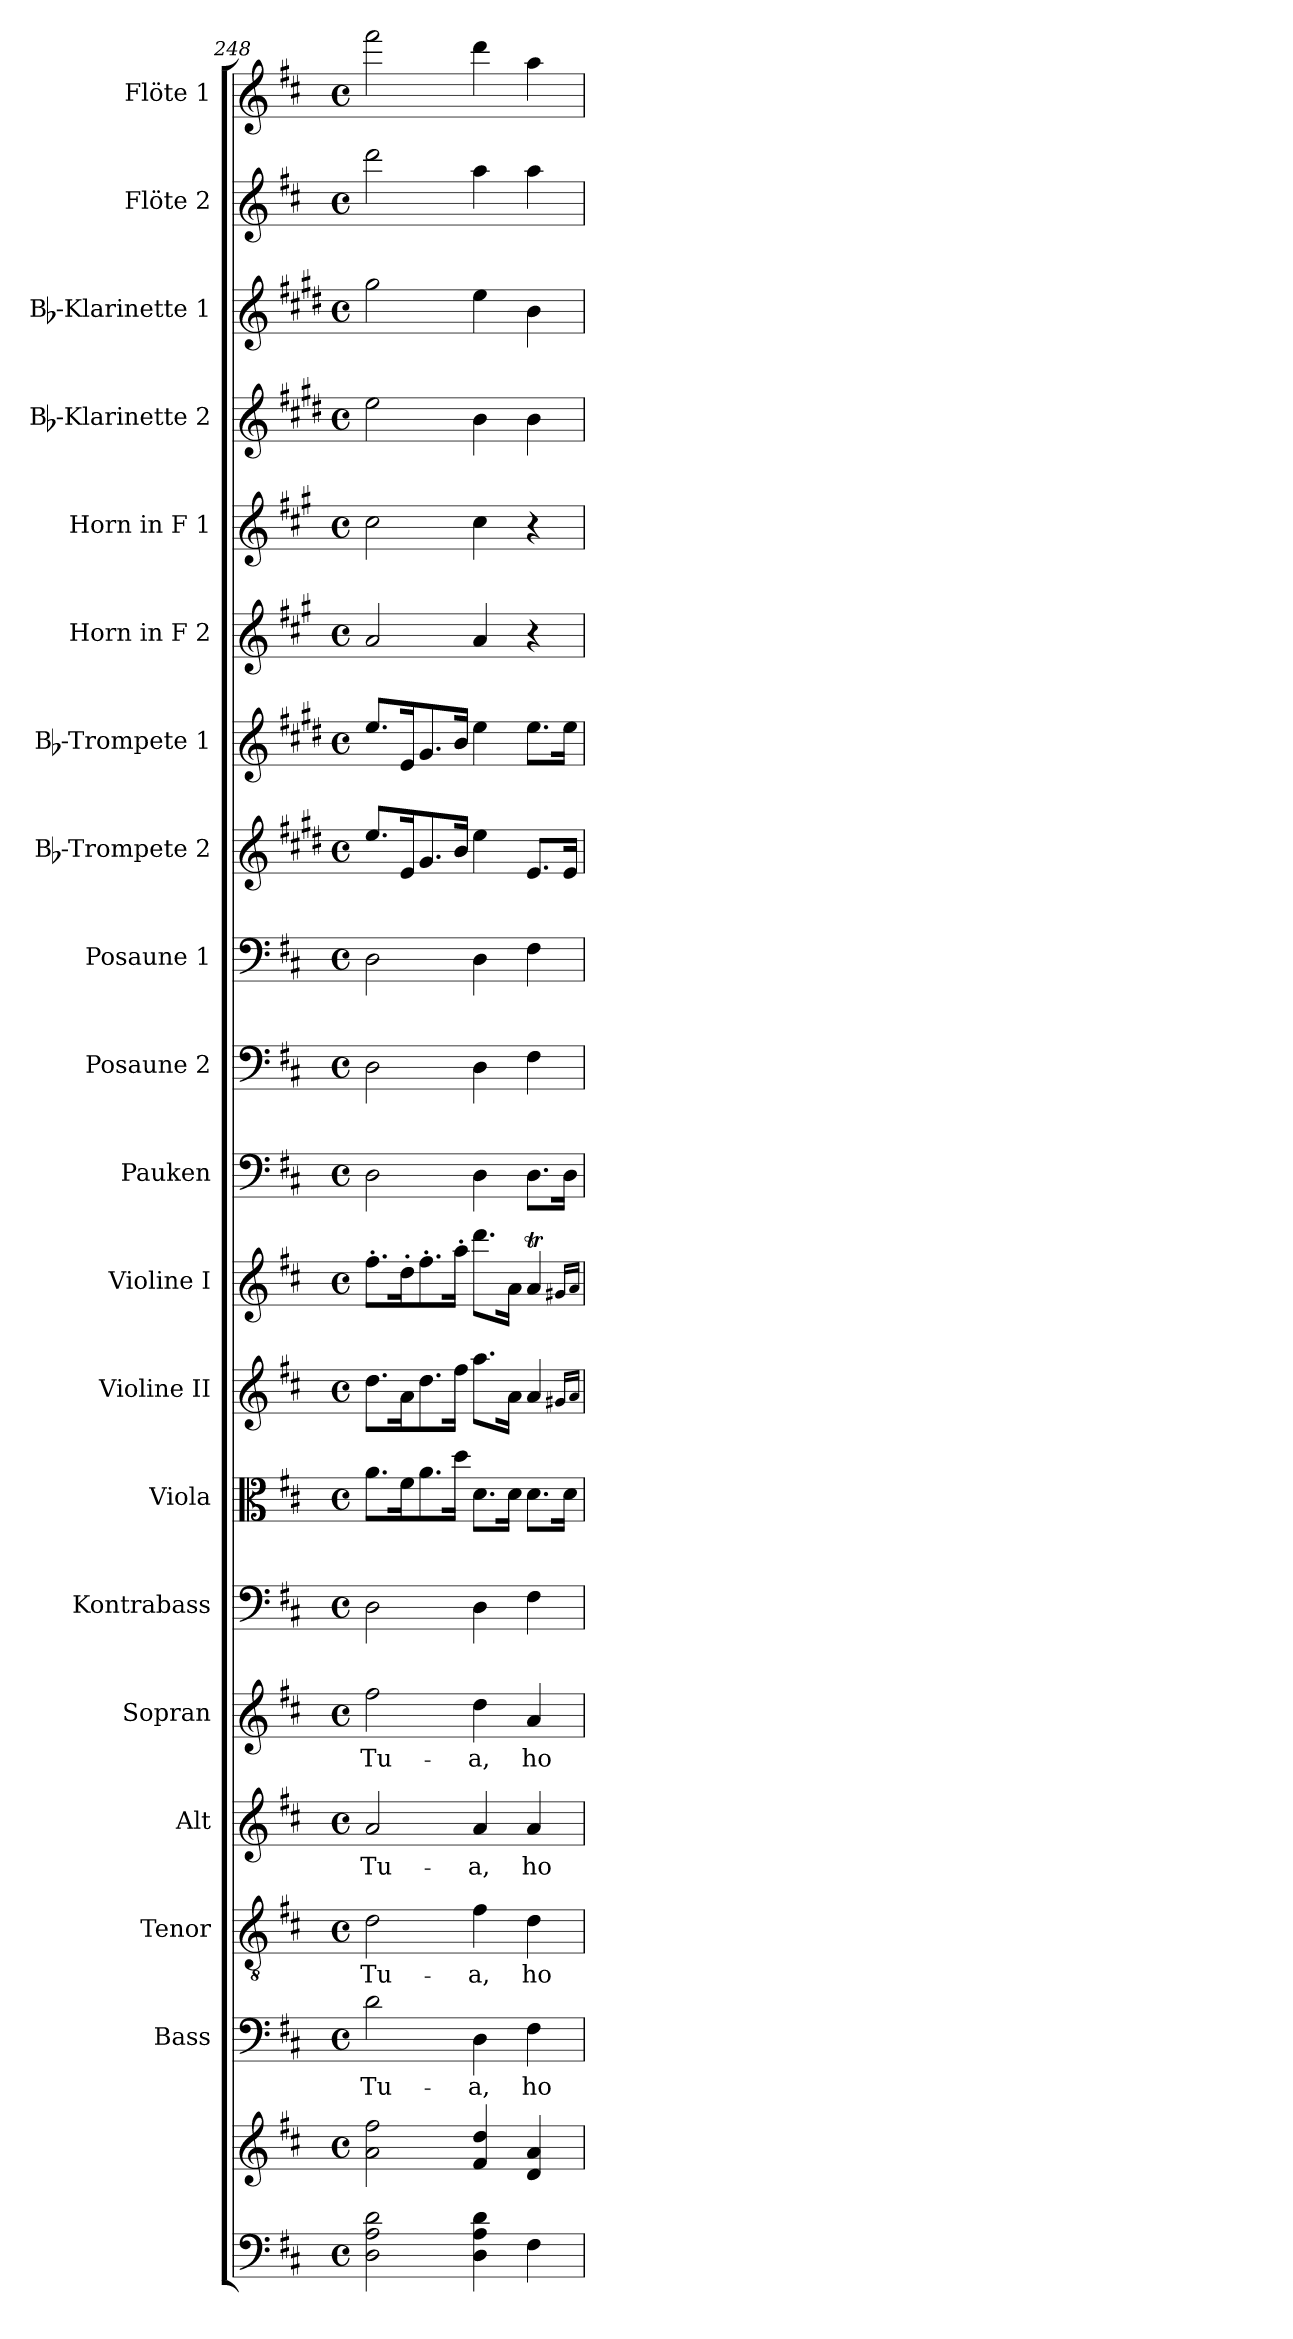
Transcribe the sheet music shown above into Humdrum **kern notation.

**kern	**kern	**kern	**text	**kern	**text	**kern	**text	**kern	**text	**kern	**kern	**kern	**kern	**kern	**kern	**kern	**kern	**kern	**kern	**kern	**kern	**kern	**kern	**kern
*part20	*part20	*part19	*part19	*part18	*part18	*part17	*part17	*part16	*part16	*part15	*part14	*part13	*part12	*part11	*part10	*part9	*part8	*part7	*part6	*part5	*part4	*part3	*part2	*part1
*staff21	*staff20	*staff19	*staff19	*staff18	*staff18	*staff17	*staff17	*staff16	*staff16	*staff15	*staff14	*staff13	*staff12	*staff11	*staff10	*staff9	*staff8	*staff7	*staff6	*staff5	*staff4	*staff3	*staff2	*staff1
*	*	*I"Bass	*	*I"Tenor	*	*I"Alt	*	*I"Sopran	*	*I"Kontrabass	*I"Viola	*I"Violine II	*I"Violine I	*I"Pauken	*I"Posaune 2	*I"Posaune 1	*I"Bb-Trompete 2	*I"Bb-Trompete 1	*I"Horn in F 2	*I"Horn in F 1	*I"Bb-Klarinette 2	*I"Bb-Klarinette 1	*I"Flöte 2	*I"Flöte 1
*	*	*I'B.	*	*I'T.	*	*I'A.	*	*I'S.	*	*I'Kb.	*I'Vla.	*I'Vl. II	*I'Vl. I	*I'Pk.	*I'Pos. 2	*I'Pos. 1	*I'Bb Trp. 2	*I'Bb Trp. 1	*	*	*I'Bb Kl. 2	*I'Bb Kl. 1	*I'Fl. 2	*I'Fl. 1
*clefF4	*clefG2	*clefF4	*	*clefGv2	*	*clefG2	*	*clefG2	*	*clefF4	*clefC3	*clefG2	*clefG2	*clefF4	*clefF4	*clefF4	*clefG2	*clefG2	*clefG2	*clefG2	*clefG2	*clefG2	*clefG2	*clefG2
*	*	*	*	*	*	*	*	*	*	*ITrd7c12	*	*	*	*	*	*	*ITrd1c2	*ITrd1c2	*ITrd4c7	*ITrd4c7	*ITrd1c2	*ITrd1c2	*	*
*k[f#c#]	*k[f#c#]	*k[f#c#]	*	*k[f#c#]	*	*k[f#c#]	*	*k[f#c#]	*	*k[f#c#]	*k[f#c#]	*k[f#c#]	*k[f#c#]	*k[f#c#]	*k[f#c#]	*k[f#c#]	*k[f#c#]	*k[f#c#]	*k[f#c#]	*k[f#c#]	*k[f#c#]	*k[f#c#]	*k[f#c#]	*k[f#c#]
*D:	*D:	*D:	*	*D:	*	*D:	*	*D:	*	*D:	*D:	*D:	*D:	*D:	*D:	*D:	*D:	*D:	*D:	*D:	*D:	*D:	*D:	*D:
*M4/4	*M4/4	*M4/4	*	*M4/4	*	*M4/4	*	*M4/4	*	*M4/4	*M4/4	*M4/4	*M4/4	*M4/4	*M4/4	*M4/4	*M4/4	*M4/4	*M4/4	*M4/4	*M4/4	*M4/4	*M4/4	*M4/4
*met(c)	*met(c)	*met(c)	*	*met(c)	*	*met(c)	*	*met(c)	*	*met(c)	*met(c)	*met(c)	*met(c)	*met(c)	*met(c)	*met(c)	*met(c)	*met(c)	*met(c)	*met(c)	*met(c)	*met(c)	*met(c)	*met(c)
=248	=248	=248	=248	=248	=248	=248	=248	=248	=248	=248	=248	=248	=248	=248	=248	=248	=248	=248	=248	=248	=248	=248	=248	=248
!	!	!	!LO:LY:b	!	!LO:LY:b	!	!LO:LY:b	!	!LO:LY:b	!	!	!	!	!	!	!	!	!	!	!	!	!	!	!
2D\ 2A\ 2d\	2a\ 2ff#\	2d\	Tu-	2d\	Tu-	2a/	Tu-	2ff#\	Tu-	2DD\	8.a\L	8.dd\L	8.ff#'>\L	2D\	2D\	2D\	8.dd/L	8.dd/L	2d/	2f#\	2dd\	2ff#\	2ddd\	2fff#\
.	.	.	.	.	.	.	.	.	.	.	16f#\k	16a\k	16dd'>\k	.	.	.	16d/k	16d/k	.	.	.	.	.	.
.	.	.	.	.	.	.	.	.	.	.	8.a\	8.dd\	8.ff#'>\	.	.	.	8.f#/	8.f#/	.	.	.	.	.	.
.	.	.	.	.	.	.	.	.	.	.	16dd\Jk	16ff#\Jk	16aa'>\Jk	.	.	.	16a/Jk	16a/Jk	.	.	.	.	.	.
!	!	!	!LO:LY:b	!	!LO:LY:b	!	!LO:LY:b	!	!LO:LY:b	!	!	!	!	!	!	!	!	!	!	!	!	!	!	!
4D\ 4A\ 4d\	4f#/ 4dd/	4D\	-a,	4f#\	-a,	4a/	-a,	4dd\	-a,	4DD\	8.d\L	8.aa\L	8.ddd\L	4D\	4D\	4D\	4dd\	4dd\	4d/	4f#\	4a\	4dd\	4aa\	4ddd\
.	.	.	.	.	.	.	.	.	.	.	16d\Jk	16a\Jk	16a\Jk	.	.	.	.	.	.	.	.	.	.	.
!	!	!	!LO:LY:b	!	!LO:LY:b	!	!LO:LY:b	!	!LO:LY:b	!	!	!	!	!	!	!	!	!	!	!	!	!	!	!
4F#\	4d/ 4a/	4F#\	ho-	4d\	ho-	4a/	ho-	4a/	ho-	4FF#\	8.d\L	4a/	4aT/	8.D\L	4F#\	4F#\	8.d/L	8.dd\L	4r	4r	4a\	4a\	4aa\	4aa\
.	.	.	.	.	.	.	.	.	.	.	16d\Jk	.	.	16D\Jk	.	.	16d/Jk	16dd\Jk	.	.	.	.	.	.
.	.	.	.	.	.	.	.	.	.	.	.	16qg#X/LL	16qg#X/LL	.	.	.	.	.	.	.	.	.	.	.
.	.	.	.	.	.	.	.	.	.	.	.	16qa/JJ	16qa/JJ	.	.	.	.	.	.	.	.	.	.	.
=	=	=	=	=	=	=	=	=	=	=	=	=	=	=	=	=	=	=	=	=	=	=	=	=
*-	*-	*-	*-	*-	*-	*-	*-	*-	*-	*-	*-	*-	*-	*-	*-	*-	*-	*-	*-	*-	*-	*-	*-	*-
